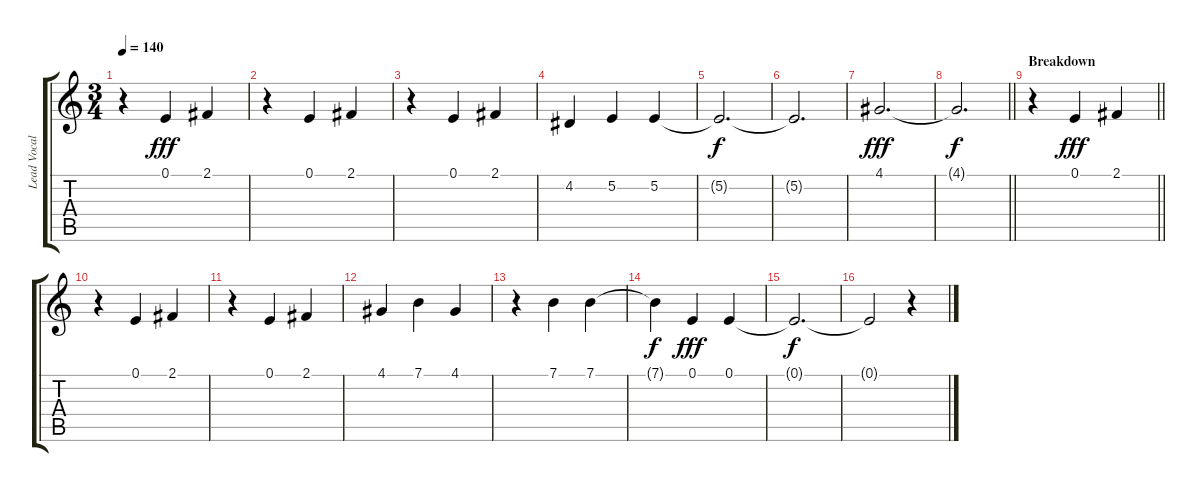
\track ("Lead Vocals" "Lead Vocal") {instrument ocarina}
\staff {score tabs}
\tuning (E4 B3 G3 D3 A2 E2) {hide}
\ts (3 4)
\tempo 140
\clef g2
\ks c
r.4{dy f} 0.1.4{dy fff} 2.1.4 |
r.4 0.1.4 2.1.4 |
r.4 0.1.4 2.1.4 |
4.2.4 5.2.4 5.2.4 |
5.2{t}.2{d dy f} |
5.2{t}.2{d} |
4.1.2{d dy fff} |
\barLineRight lightlight
4.1{t}.2{d dy f} |
\section ("" "Breakdown")
\barLineRight lightlight
r.4 0.1.4{dy fff} 2.1.4 |
r.4 0.1.4 2.1.4 |
r.4 0.1.4 2.1.4 |
4.1.4 7.1.4 4.1.4 |
r.4 7.1.4 7.1.4 |
7.1{t}.4{dy f} 0.1.4{dy fff} 0.1.4 |
0.1{t}.2{d dy f} |
0.1{t}.2 r.4
